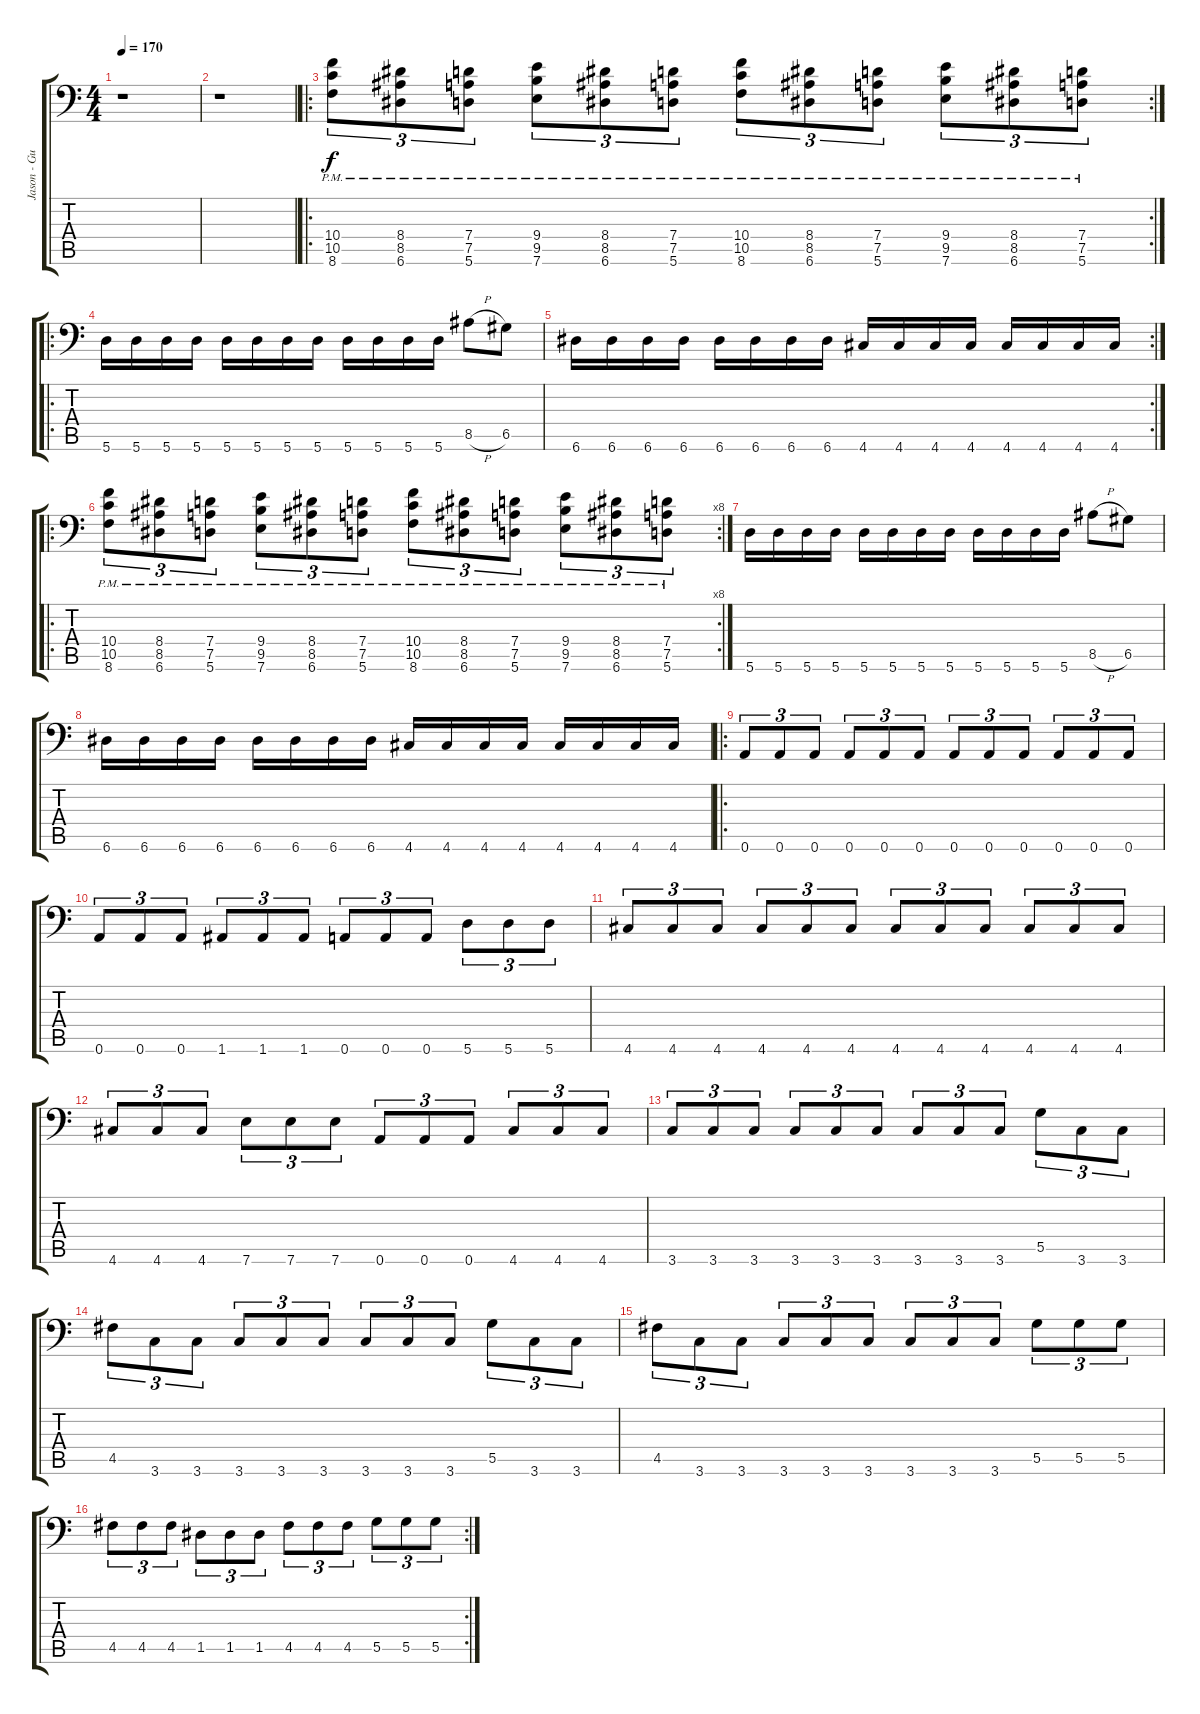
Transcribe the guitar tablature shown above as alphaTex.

\track ("Jason - Guitar" "Jason - Gu") {instrument overdrivenguitar}
\staff {score tabs}
\tuning (A3 E3 C3 G2 D2 A1) {hide}
\ts (4 4)
\tempo 170
\clef f4
\ks c
r.1{dy f} |
r.1 |
\ro
\rc 2
(10.4{pm} 10.5{pm} 8.6{pm}).8{tu (3 2)} (8.4{pm} 8.5{pm} 6.6{pm}).8{tu (3 2)} (7.4{pm} 7.5{pm} 5.6{pm}).8{tu (3 2)} (9.4{pm} 9.5{pm} 7.6{pm}).8{tu (3 2)} (8.4{pm} 8.5{pm} 6.6{pm}).8{tu (3 2)} (7.4{pm} 7.5{pm} 5.6{pm}).8{tu (3 2)} (10.4{pm} 10.5{pm} 8.6{pm}).8{tu (3 2)} (8.4{pm} 8.5{pm} 6.6{pm}).8{tu (3 2)} (7.4{pm} 7.5{pm} 5.6{pm}).8{tu (3 2)} (9.4{pm} 9.5{pm} 7.6{pm}).8{tu (3 2)} (8.4{pm} 8.5{pm} 6.6{pm}).8{tu (3 2)} (7.4{pm} 7.5{pm} 5.6{pm}).8{tu (3 2)} |
\ro
5.6.16 5.6.16 5.6.16 5.6.16 5.6.16 5.6.16 5.6.16 5.6.16 5.6.16 5.6.16 5.6.16 5.6.16 8.5{h}.8 6.5.8 |
\rc 2
6.6.16 6.6.16 6.6.16 6.6.16 6.6.16 6.6.16 6.6.16 6.6.16 4.6.16 4.6.16 4.6.16 4.6.16 4.6.16 4.6.16 4.6.16 4.6.16 |
\ro
\rc 8
(10.4{pm} 10.5{pm} 8.6{pm}).8{tu (3 2)} (8.4{pm} 8.5{pm} 6.6{pm}).8{tu (3 2)} (7.4{pm} 7.5{pm} 5.6{pm}).8{tu (3 2)} (9.4{pm} 9.5{pm} 7.6{pm}).8{tu (3 2)} (8.4{pm} 8.5{pm} 6.6{pm}).8{tu (3 2)} (7.4{pm} 7.5{pm} 5.6{pm}).8{tu (3 2)} (10.4{pm} 10.5{pm} 8.6{pm}).8{tu (3 2)} (8.4{pm} 8.5{pm} 6.6{pm}).8{tu (3 2)} (7.4{pm} 7.5{pm} 5.6{pm}).8{tu (3 2)} (9.4{pm} 9.5{pm} 7.6{pm}).8{tu (3 2)} (8.4{pm} 8.5{pm} 6.6{pm}).8{tu (3 2)} (7.4{pm} 7.5{pm} 5.6{pm}).8{tu (3 2)} |
5.6.16 5.6.16 5.6.16 5.6.16 5.6.16 5.6.16 5.6.16 5.6.16 5.6.16 5.6.16 5.6.16 5.6.16 8.5{h}.8 6.5.8 |
6.6.16 6.6.16 6.6.16 6.6.16 6.6.16 6.6.16 6.6.16 6.6.16 4.6.16 4.6.16 4.6.16 4.6.16 4.6.16 4.6.16 4.6.16 4.6.16 |
\ro
0.6.8{tu (3 2)} 0.6.8{tu (3 2)} 0.6.8{tu (3 2)} 0.6.8{tu (3 2)} 0.6.8{tu (3 2)} 0.6.8{tu (3 2)} 0.6.8{tu (3 2)} 0.6.8{tu (3 2)} 0.6.8{tu (3 2)} 0.6.8{tu (3 2)} 0.6.8{tu (3 2)} 0.6.8{tu (3 2)} |
0.6.8{tu (3 2)} 0.6.8{tu (3 2)} 0.6.8{tu (3 2)} 1.6.8{tu (3 2)} 1.6.8{tu (3 2)} 1.6.8{tu (3 2)} 0.6.8{tu (3 2)} 0.6.8{tu (3 2)} 0.6.8{tu (3 2)} 5.6.8{tu (3 2)} 5.6.8{tu (3 2)} 5.6.8{tu (3 2)} |
4.6.8{tu (3 2)} 4.6.8{tu (3 2)} 4.6.8{tu (3 2)} 4.6.8{tu (3 2)} 4.6.8{tu (3 2)} 4.6.8{tu (3 2)} 4.6.8{tu (3 2)} 4.6.8{tu (3 2)} 4.6.8{tu (3 2)} 4.6.8{tu (3 2)} 4.6.8{tu (3 2)} 4.6.8{tu (3 2)} |
4.6.8{tu (3 2)} 4.6.8{tu (3 2)} 4.6.8{tu (3 2)} 7.6.8{tu (3 2)} 7.6.8{tu (3 2)} 7.6.8{tu (3 2)} 0.6.8{tu (3 2)} 0.6.8{tu (3 2)} 0.6.8{tu (3 2)} 4.6.8{tu (3 2)} 4.6.8{tu (3 2)} 4.6.8{tu (3 2)} |
3.6.8{tu (3 2)} 3.6.8{tu (3 2)} 3.6.8{tu (3 2)} 3.6.8{tu (3 2)} 3.6.8{tu (3 2)} 3.6.8{tu (3 2)} 3.6.8{tu (3 2)} 3.6.8{tu (3 2)} 3.6.8{tu (3 2)} 5.5.8{tu (3 2)} 3.6.8{tu (3 2)} 3.6.8{tu (3 2)} |
4.5.8{tu (3 2)} 3.6.8{tu (3 2)} 3.6.8{tu (3 2)} 3.6.8{tu (3 2)} 3.6.8{tu (3 2)} 3.6.8{tu (3 2)} 3.6.8{tu (3 2)} 3.6.8{tu (3 2)} 3.6.8{tu (3 2)} 5.5.8{tu (3 2)} 3.6.8{tu (3 2)} 3.6.8{tu (3 2)} |
4.5.8{tu (3 2)} 3.6.8{tu (3 2)} 3.6.8{tu (3 2)} 3.6.8{tu (3 2)} 3.6.8{tu (3 2)} 3.6.8{tu (3 2)} 3.6.8{tu (3 2)} 3.6.8{tu (3 2)} 3.6.8{tu (3 2)} 5.5.8{tu (3 2)} 5.5.8{tu (3 2)} 5.5.8{tu (3 2)} |
\rc 2
4.5.8{tu (3 2)} 4.5.8{tu (3 2)} 4.5.8{tu (3 2)} 1.5.8{tu (3 2)} 1.5.8{tu (3 2)} 1.5.8{tu (3 2)} 4.5.8{tu (3 2)} 4.5.8{tu (3 2)} 4.5.8{tu (3 2)} 5.5.8{tu (3 2)} 5.5.8{tu (3 2)} 5.5.8{tu (3 2)}
